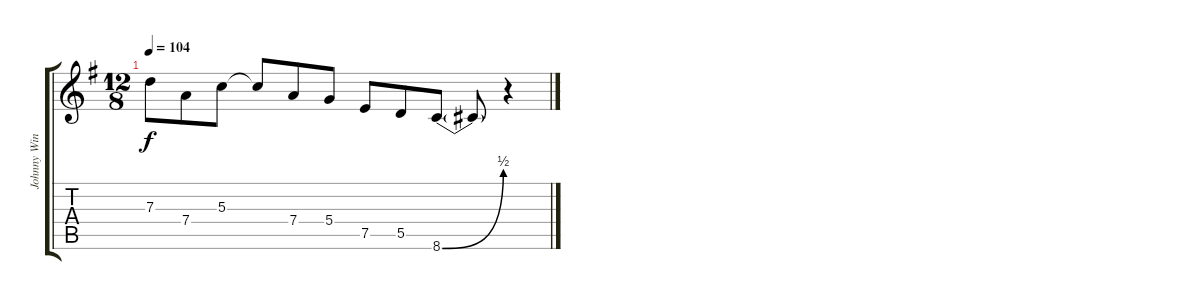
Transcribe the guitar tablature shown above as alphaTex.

\track ("Johnny Winter - Electric Guitar" "Johnny Win") {instrument electricguitarclean}
\staff {score tabs}
\tuning (E4 B3 G3 D3 A2 E2) {hide}
\ts (12 8)
\tempo 104
\clef g2
\ks g
7.3.8{dy f} 7.4.8 5.3.8 5.3{t}.8 7.4.8 5.4.8 7.5.8 5.5.8 8.6{be (bend 0 0 60 2)}.8 8.6{t}.8 r.4
